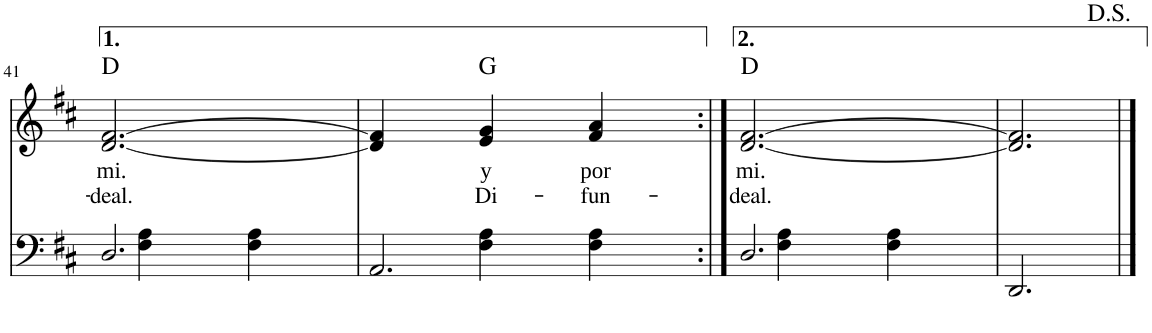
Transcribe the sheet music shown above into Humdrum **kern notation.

**kern	**kern	**text	**text	**harte
*part1	*part1	*part1	*part1	*part1
*staff2	*staff1	*staff1	*staff1	*
*I"Piano	*	*	*	*
*I'Pno	*	*	*	*
!!LO:PB:g=z
*clefF4	*clefG2	*	*	*
*k[f#c#]	*k[f#c#]	*	*	*
*M3/4	*M3/4	*	*	*
=41	=41	=41	=41	=41
*^	*	*	*	*
!	!	!	!LO:LY:b	!LO:LY:b	!
2.D/	4ryy	[2.d/ [2.f#/	mi.	-deal.	D:maj
.	4F#\ 4A\	.	.	.	.
.	4F#\ 4A\	.	.	.	.
=42	=42	=42	=42	=42	=42
2.AA/	4ryy	4d/] 4f#/]	.	.	.
!	!	!	!LO:LY:b	!LO:LY:b	!
.	4F#\ 4A\	4e/ 4g/	y	Di-	G:maj
!	!	!	!LO:LY:b	!LO:LY:b	!
.	4F#\ 4A\	4f#/ 4a/	por	-fun-	.
=43:|!	=43:|!	=43:|!	=43:|!	=43:|!	=43:|!
!	!	!	!LO:LY:b	!LO:LY:b	!
2.D/	4ryy	[2.d/ [2.f#/	mi.	-deal.	D:maj
.	4F#\ 4A\	.	.	.	.
.	4F#\ 4A\	.	.	.	.
*v	*v	*	*	*	*
=44	=44	=44	=44	=44
2.DD/	2.d/] 2.f#/]	.	.	.
==	==	==	==	==
*-	*-	*-	*-	*-
